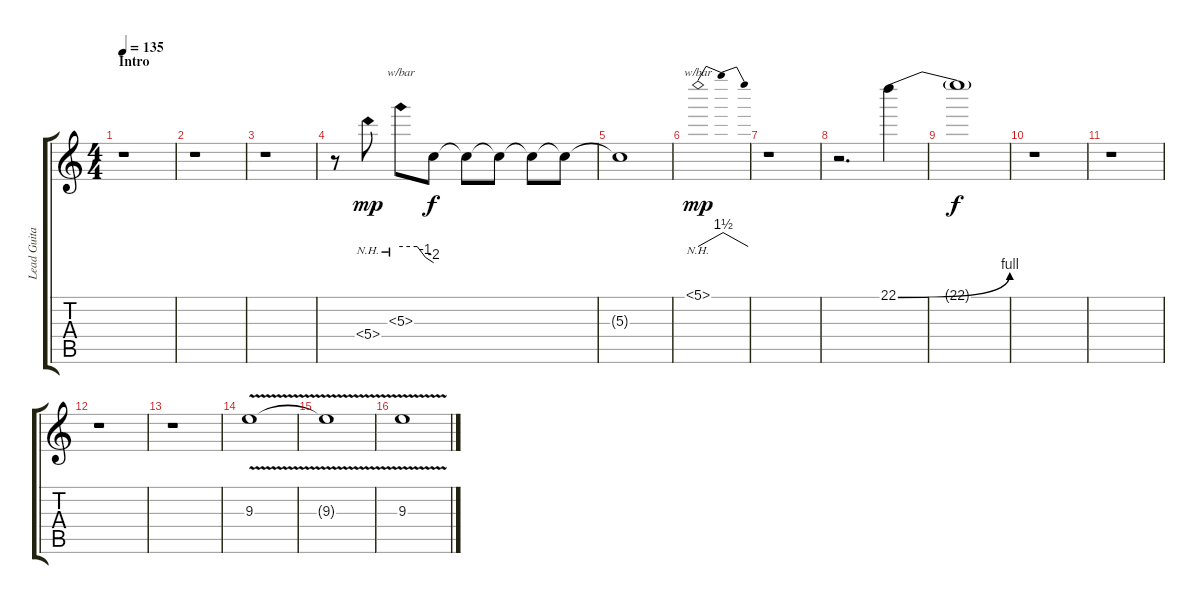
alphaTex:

\track ("Lead Guitar" "Lead Guita") {instrument distortionguitar}
\staff {score tabs}
\tuning (E4 B3 G3 D3 A2 E2) {hide}
\ts (4 4)
\section ("" "Intro")
\tempo 135
\clef g2
\ks c
r.1{dy mp instrument distortionguitar} |
r.1 |
r.1 |
r.8 5.4{nh}.8 5.3{nh}.8{tbe (custom default 0 0 30 0 45 -4 60 -8)} 5.3{t}.8{dy f} 5.3{t}.8 5.3{t}.8 5.3{t}.8 5.3{t}.8 |
5.3{t}.1 |
5.1{nh}.1{tbe (dip default 0 0 30 6 45 6 60 0) dy mp} |
r.1 |
r.2{d} 22.1{be (bend 0 0 60 4)}.4 |
22.1{t}.1{dy f} |
r.1 |
r.1 |
r.1 |
r.1 |
9.3{v}.1 |
9.3{t}.1 |
9.3{v}.1
